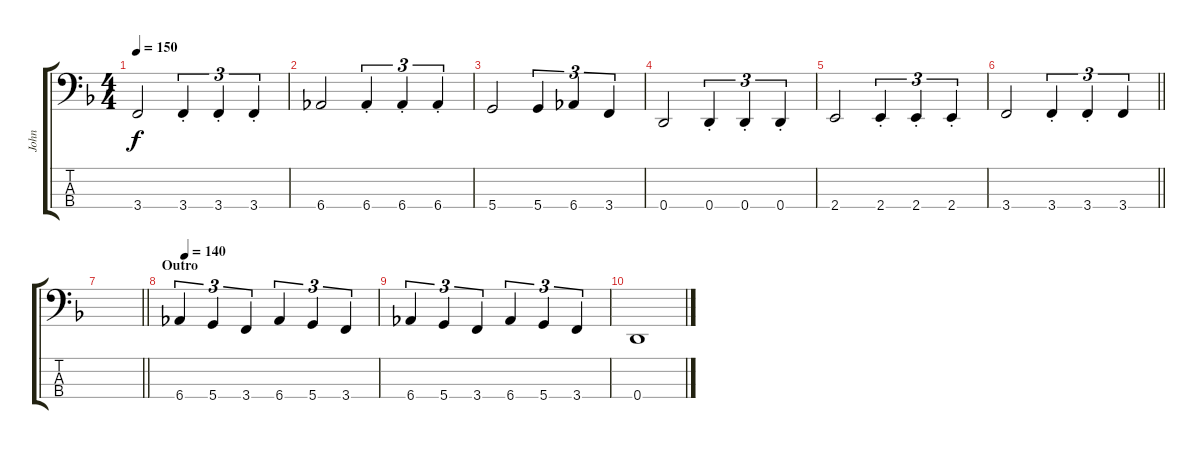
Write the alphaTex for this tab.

\track ("John" "John") {instrument electricbassfinger}
\staff {score tabs}
\tuning (G2 D2 A1 D1) {hide}
\ts (4 4)
\tempo 150
\clef f4
\ks dminor
3.4.2{dy f} 3.4{st}.4{tu (3 2)} 3.4{st}.4{tu (3 2)} 3.4{st}.4{tu (3 2)} |
6.4.2 6.4{st}.4{tu (3 2)} 6.4{st}.4{tu (3 2)} 6.4{st}.4{tu (3 2)} |
5.4.2 5.4.4{tu (3 2)} 6.4.4{tu (3 2)} 3.4.4{tu (3 2)} |
0.4.2 0.4{st}.4{tu (3 2)} 0.4{st}.4{tu (3 2)} 0.4{st}.4{tu (3 2)} |
2.4.2 2.4{st}.4{tu (3 2)} 2.4{st}.4{tu (3 2)} 2.4{st}.4{tu (3 2)} |
\barLineRight lightlight
3.4.2 3.4{st}.4{tu (3 2)} 3.4{st}.4{tu (3 2)} 3.4.4{tu (3 2)} |
\barLineRight lightlight
|
\section ("" "Outro")
\tempo (140 0.03125)
6.4.4{tu (3 2)} 5.4.4{tu (3 2)} 3.4.4{tu (3 2)} 6.4.4{tu (3 2)} 5.4.4{tu (3 2)} 3.4.4{tu (3 2)} |
6.4.4{tu (3 2)} 5.4.4{tu (3 2)} 3.4.4{tu (3 2)} 6.4.4{tu (3 2)} 5.4.4{tu (3 2)} 3.4.4{tu (3 2)} |
0.4.1
